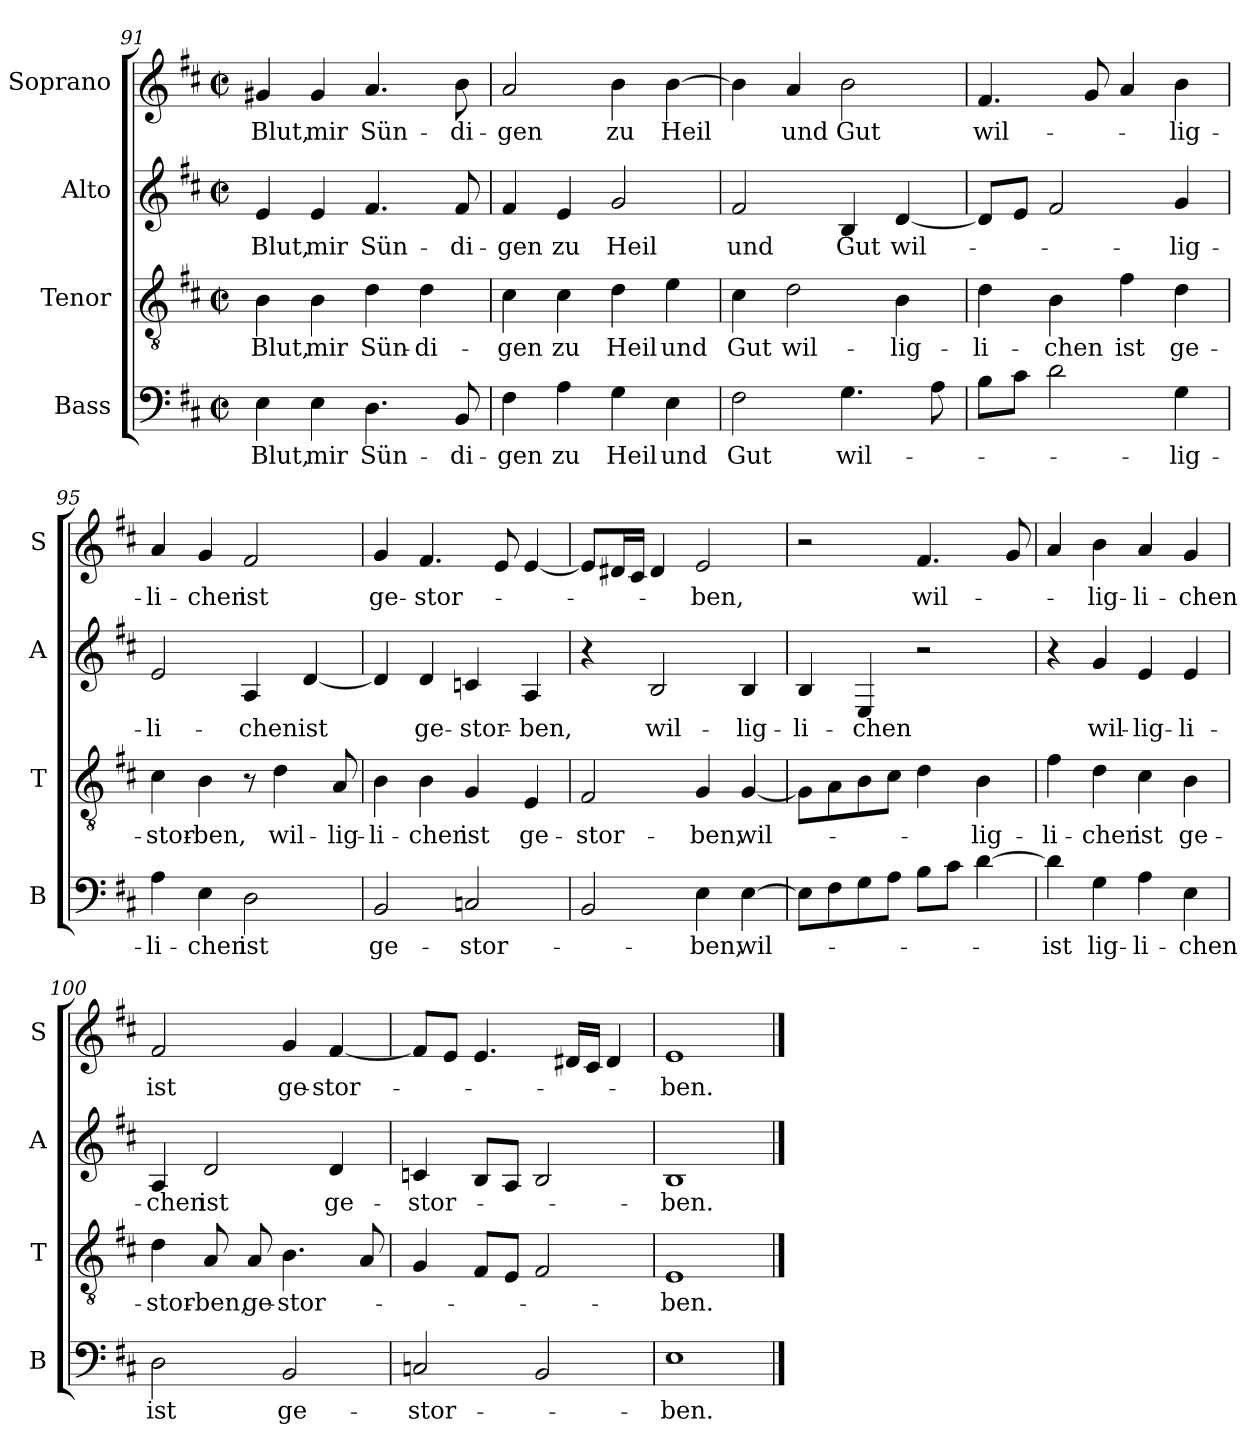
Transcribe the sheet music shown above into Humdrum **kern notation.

**kern	**text	**kern	**text	**kern	**text	**kern	**text
*part4	*part4	*part3	*part3	*part2	*part2	*part1	*part1
*staff4	*staff4	*staff3	*staff3	*staff2	*staff2	*staff1	*staff1
*I"Bass	*	*I"Tenor	*	*I"Alto	*	*I"Soprano	*
*I'B	*	*I'T	*	*I'A	*	*I'S	*
*clefF4	*	*clefGv2	*	*clefG2	*	*clefG2	*
*k[f#c#]	*	*k[f#c#]	*	*k[f#c#]	*	*k[f#c#]	*
*D:	*	*D:	*	*D:	*	*D:	*
*M2/2	*	*M2/2	*	*M2/2	*	*M2/2	*
*met(c|)	*	*met(c|)	*	*met(c|)	*	*met(c|)	*
=91	=91	=91	=91	=91	=91	=91	=91
!	!LO:LY:b	!	!LO:LY:b	!	!LO:LY:b	!	!LO:LY:b
4E\	Blut,	4B\	Blut,	4e/	Blut,	4g#X/	Blut,
!	!LO:LY:b	!	!LO:LY:b	!	!LO:LY:b	!	!LO:LY:b
4E\	mir	4B\	mir	4e/	mir	4g#/	mir
!	!LO:LY:b	!	!LO:LY:b	!	!LO:LY:b	!	!LO:LY:b
4.D\	Sün-	4d\	Sün-	4.f#/	Sün-	4.a/	Sün-
!	!	!	!LO:LY:b	!	!	!	!
.	.	4d\	-di-	.	.	.	.
!	!LO:LY:b	!	!	!	!LO:LY:b	!	!LO:LY:b
8BB/	-di-	.	.	8f#/	-di-	8b\	-di-
=92	=92	=92	=92	=92	=92	=92	=92
!	!LO:LY:b	!	!LO:LY:b	!	!LO:LY:b	!	!LO:LY:b
4F#\	-gen	4c#\	-gen	4f#/	-gen	2a/	-gen
!	!LO:LY:b	!	!LO:LY:b	!	!LO:LY:b	!	!
4A\	zu	4c#\	zu	4e/	zu	.	.
!	!LO:LY:b	!	!LO:LY:b	!	!LO:LY:b	!	!LO:LY:b
4G\	Heil	4d\	Heil	2g/	Heil	4b\	zu
!	!LO:LY:b	!	!LO:LY:b	!	!	!	!LO:LY:b
4E\	und	4e\	und	.	.	[4b\	Heil
=93	=93	=93	=93	=93	=93	=93	=93
!	!LO:LY:b	!	!LO:LY:b	!	!LO:LY:b	!	!
2F#\	Gut	4c#\	Gut	2f#/	und	4b\]	.
!	!	!	!LO:LY:b	!	!	!	!LO:LY:b
.	.	2d\	wil-	.	.	4a/	und
!	!LO:LY:b	!	!	!	!LO:LY:b	!	!LO:LY:b
4.G\	wil-	.	.	4B/	Gut	2b\	Gut
!	!	!	!LO:LY:b	!	!LO:LY:b	!	!
.	.	4B\	-lig-	[4d/	wil-	.	.
8A\	.	.	.	.	.	.	.
!!LO:PB:g=z
=94	=94	=94	=94	=94	=94	=94	=94
!	!	!	!LO:LY:b	!	!	!	!LO:LY:b
8B\L	.	4d\	-li-	8d/L]	.	4.f#/	wil-
8c#\J	.	.	.	8e/J	.	.	.
!	!	!	!LO:LY:b	!	!	!	!
2d\	.	4B\	-chen	2f#/	.	.	.
.	.	.	.	.	.	8g/	.
!	!	!	!LO:LY:b	!	!	!	!
.	.	4f#\	ist	.	.	4a/	.
!	!LO:LY:b	!	!LO:LY:b	!	!LO:LY:b	!	!LO:LY:b
4G\	-lig-	4d\	ge-	4g/	-lig-	4b\	-lig-
=95	=95	=95	=95	=95	=95	=95	=95
!	!LO:LY:b	!	!LO:LY:b	!	!LO:LY:b	!	!LO:LY:b
4A\	-li-	4c#\	-stor-	2e/	-li-	4a/	-li-
!	!LO:LY:b	!	!LO:LY:b	!	!	!	!LO:LY:b
4E\	-chen	4B\	-ben,	.	.	4g/	-chen
!	!LO:LY:b	!	!	!	!LO:LY:b	!	!LO:LY:b
2D\	ist	8r	.	4A/	-chen	2f#/	ist
!	!	!	!LO:LY:b	!	!	!	!
.	.	4d\	wil-	.	.	.	.
!	!	!	!	!	!LO:LY:b	!	!
.	.	.	.	[4d/	ist	.	.
!	!	!	!LO:LY:b	!	!	!	!
.	.	8A/	-lig-	.	.	.	.
=96	=96	=96	=96	=96	=96	=96	=96
!	!LO:LY:b	!	!LO:LY:b	!	!	!	!LO:LY:b
2BB/	ge-	4B\	-li-	4d/]	.	4g/	ge-
!	!	!	!LO:LY:b	!	!LO:LY:b	!	!LO:LY:b
.	.	4B\	-chen	4d/	ge-	4.f#/	-stor-
!	!LO:LY:b	!	!LO:LY:b	!	!LO:LY:b	!	!
2Cn/	-stor-	4G/	ist	4cn/	-stor-	.	.
.	.	.	.	.	.	8e/	.
!	!	!	!LO:LY:b	!	!LO:LY:b	!	!
.	.	4E/	ge-	4A/	-ben,	[4e/	.
=97	=97	=97	=97	=97	=97	=97	=97
!	!	!	!LO:LY:b	!	!	!	!
2BB/	.	2F#/	-stor-	4r	.	8e/L]	.
.	.	.	.	.	.	16d#X/L	.
.	.	.	.	.	.	16c#/JJ	.
!	!	!	!	!	!LO:LY:b	!	!
.	.	.	.	2B/	wil-	4d#/	.
!	!LO:LY:b	!	!LO:LY:b	!	!	!	!LO:LY:b
4E\	-ben,	4G/	-ben,	.	.	2e/	-ben,
!	!LO:LY:b	!	!LO:LY:b	!	!LO:LY:b	!	!
[4E\	wil-	[4G/	wil-	4B/	-lig-	.	.
=98	=98	=98	=98	=98	=98	=98	=98
!	!	!	!	!	!LO:LY:b	!	!
8E\L]	.	8G\L]	.	4B/	-li-	2r	.
8F#\	.	8A\	.	.	.	.	.
!	!	!	!	!	!LO:LY:b	!	!
8G\	.	8B\	.	4E/	-chen	.	.
8A\J	.	8c#\J	.	.	.	.	.
!	!	!	!	!	!	!	!LO:LY:b
8B\L	.	4d\	.	2r	.	4.f#/	wil-
8c#\J	.	.	.	.	.	.	.
!	!	!	!LO:LY:b	!	!	!	!
[4d\	.	4B\	-lig-	.	.	.	.
.	.	.	.	.	.	8g/	.
=99	=99	=99	=99	=99	=99	=99	=99
!	!LO:LY:b	!	!LO:LY:b	!	!	!	!
4d\]	-ist	4f#\	-li-	4r	.	4a/	.
!	!LO:LY:b	!	!LO:LY:b	!	!LO:LY:b	!	!LO:LY:b
4G\	lig-	4d\	-chen	4g/	wil-	4b\	-lig-
!	!LO:LY:b	!	!LO:LY:b	!	!LO:LY:b	!	!LO:LY:b
4A\	-li-	4c#\	ist	4e/	-lig-	4a/	-li-
!	!LO:LY:b	!	!LO:LY:b	!	!LO:LY:b	!	!LO:LY:b
4E\	-chen	4B\	ge-	4e/	-li-	4g/	-chen
!!LO:LB:g=z
=100	=100	=100	=100	=100	=100	=100	=100
!	!LO:LY:b	!	!LO:LY:b	!	!LO:LY:b	!	!LO:LY:b
2D\	ist	4d\	-stor-	4A/	-chen	2f#/	ist
!	!	!	!LO:LY:b	!	!LO:LY:b	!	!
.	.	8A/	-ben,	2d/	ist	.	.
!	!	!	!LO:LY:b	!	!	!	!
.	.	8A/	ge-	.	.	.	.
!	!LO:LY:b	!	!LO:LY:b	!	!	!	!LO:LY:b
2BB/	ge-	4.B\	-stor-	.	.	4g/	ge-
!	!	!	!	!	!LO:LY:b	!	!LO:LY:b
.	.	.	.	4d/	ge-	[4f#/	-stor-
.	.	8A/	.	.	.	.	.
=101	=101	=101	=101	=101	=101	=101	=101
!	!LO:LY:b	!	!	!	!LO:LY:b	!	!
2Cn/	-stor-	4G/	.	4cn/	-stor-	8f#/L]	.
.	.	.	.	.	.	8e/J	.
.	.	8F#/L	.	8B/L	.	4.e/	.
.	.	8E/J	.	8A/J	.	.	.
2BB/	.	2F#/	.	2B/	.	.	.
.	.	.	.	.	.	16d#X/LL	.
.	.	.	.	.	.	16c#/JJ	.
.	.	.	.	.	.	4d#/	.
=102	=102	=102	=102	=102	=102	=102	=102
!	!LO:LY:b	!	!LO:LY:b	!	!LO:LY:b	!	!LO:LY:b
1E	-ben.	1E	-ben.	1B	-ben.	1e	-ben.
==	==	==	==	==	==	==	==
*-	*-	*-	*-	*-	*-	*-	*-
